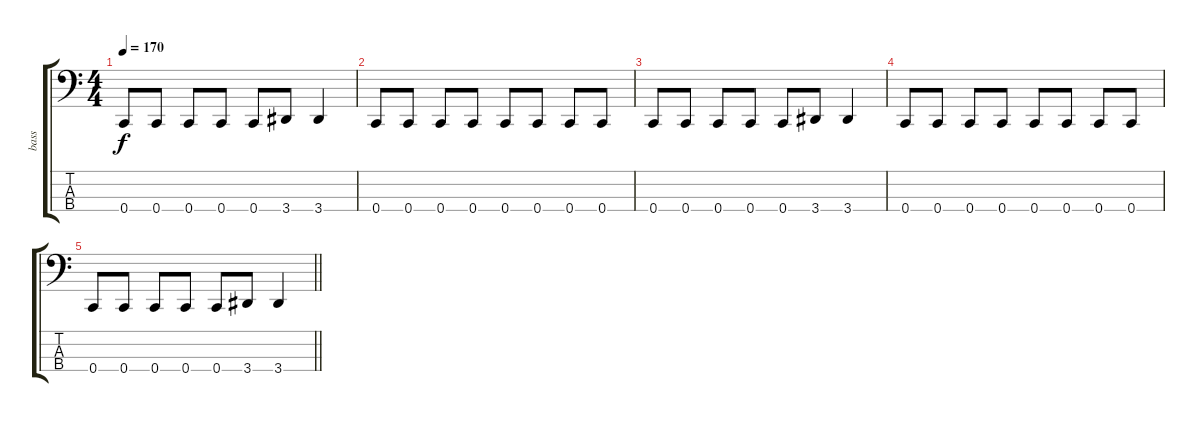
\track ("bass" "bass") {instrument electricbassfinger}
\staff {score tabs}
\tuning (Eb2 Bb1 F1 C1) {hide}
\ts (4 4)
\tempo 170
\clef f4
\ks c
0.4.8{dy f} 0.4.8 0.4.8 0.4.8 0.4.8 3.4.8 3.4.4 |
0.4.8 0.4.8 0.4.8 0.4.8 0.4.8 0.4.8 0.4.8 0.4.8 |
0.4.8 0.4.8 0.4.8 0.4.8 0.4.8 3.4.8 3.4.4 |
0.4.8 0.4.8 0.4.8 0.4.8 0.4.8 0.4.8 0.4.8 0.4.8 |
\barLineRight lightlight
0.4.8 0.4.8 0.4.8 0.4.8 0.4.8 3.4.8 3.4.4
